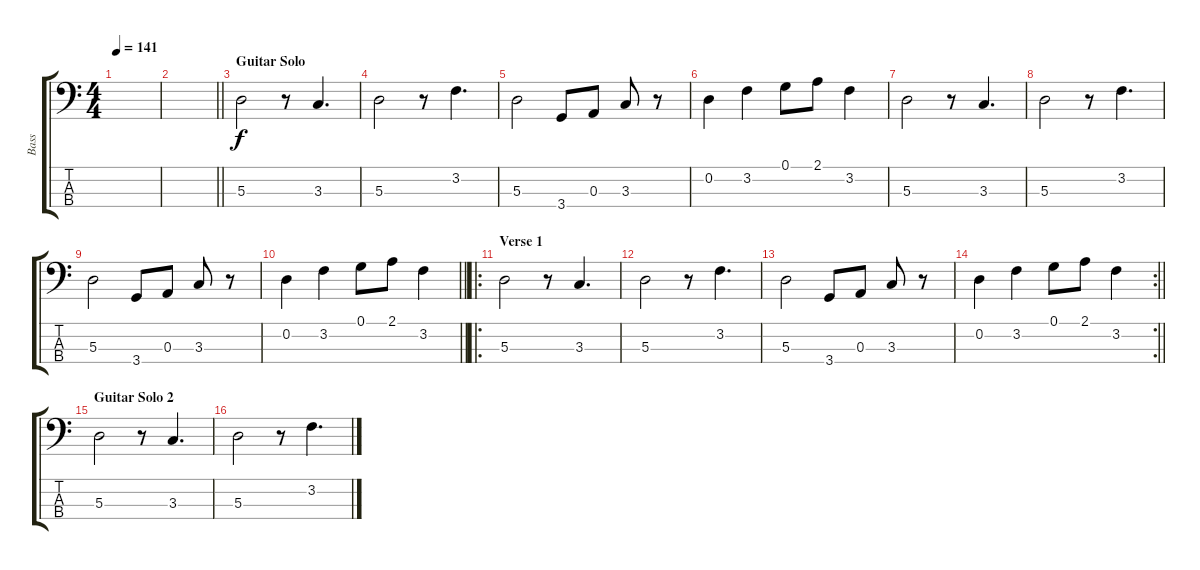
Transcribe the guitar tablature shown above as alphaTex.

\track ("Bass" "Bass") {instrument electricbassfinger}
\staff {score tabs}
\tuning (G2 D2 A1 E1) {hide}
\ts (4 4)
\tempo 141
\clef f4
\ks c
|
\barLineRight lightlight
|
\section ("" "Guitar Solo")
5.3.2 r.8 3.3.4{d} |
5.3.2 r.8 3.2.4{d} |
5.3.2 3.4.8 0.3.8 3.3.8 r.8 |
0.2.4 3.2.4 0.1.8 2.1.8 3.2.4 |
5.3.2 r.8 3.3.4{d} |
5.3.2 r.8 3.2.4{d} |
5.3.2 3.4.8 0.3.8 3.3.8 r.8 |
\barLineRight lightlight
0.2.4 3.2.4 0.1.8 2.1.8 3.2.4 |
\ro
\section ("" "Verse 1")
5.3.2 r.8 3.3.4{d} |
5.3.2 r.8 3.2.4{d} |
5.3.2 3.4.8 0.3.8 3.3.8 r.8 |
\rc 2
\barLineRight lightlight
0.2.4 3.2.4 0.1.8 2.1.8 3.2.4 |
\section ("" "Guitar Solo 2")
5.3.2 r.8 3.3.4{d} |
5.3.2 r.8 3.2.4{d}
